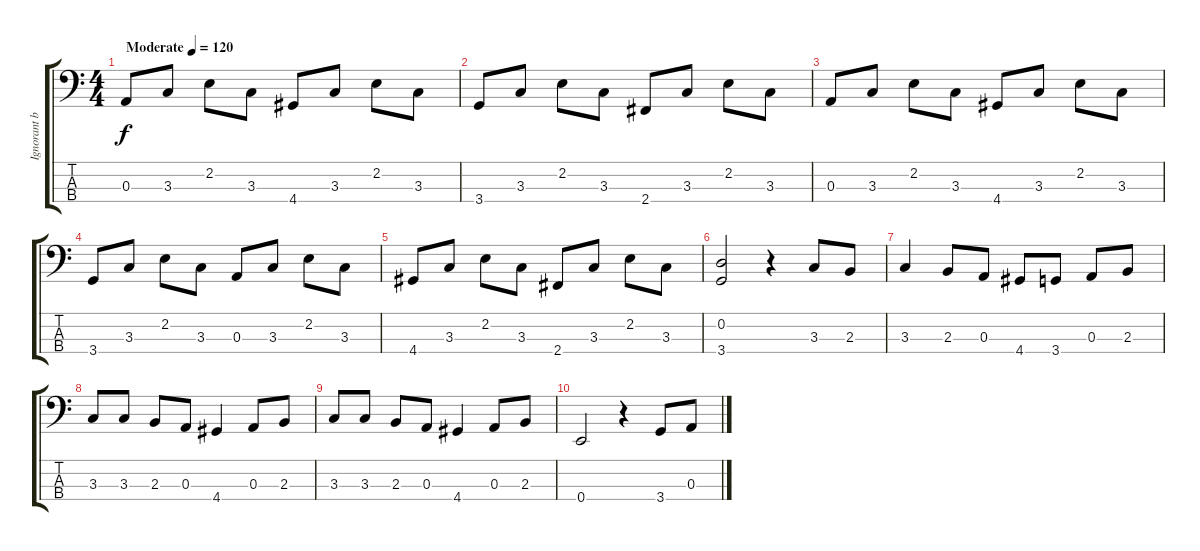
\track ("Ignorant bass" "Ignorant b") {mute instrument electricbassfinger}
\staff {score tabs}
\tuning (G2 D2 A1 E1) {hide}
\ts (4 4)
\tempo (120 "Moderate")
\clef f4
\ks c
0.3.8{dy f instrument electricbassfinger} 3.3.8 2.2.8 3.3.8 4.4.8 3.3.8 2.2.8 3.3.8 |
3.4.8 3.3.8 2.2.8 3.3.8 2.4.8 3.3.8 2.2.8 3.3.8 |
0.3.8 3.3.8 2.2.8 3.3.8 4.4.8 3.3.8 2.2.8 3.3.8 |
3.4.8 3.3.8 2.2.8 3.3.8 0.3.8 3.3.8 2.2.8 3.3.8 |
4.4.8 3.3.8 2.2.8 3.3.8 2.4.8 3.3.8 2.2.8 3.3.8 |
(0.2 3.4).2 r.4 3.3.8 2.3.8 |
3.3.4 2.3.8 0.3.8 4.4.8 3.4.8 0.3.8 2.3.8 |
3.3.8 3.3.8 2.3.8 0.3.8 4.4.4 0.3.8 2.3.8 |
3.3.8 3.3.8 2.3.8 0.3.8 4.4.4 0.3.8 2.3.8 |
0.4.2 r.4 3.4.8 0.3.8
